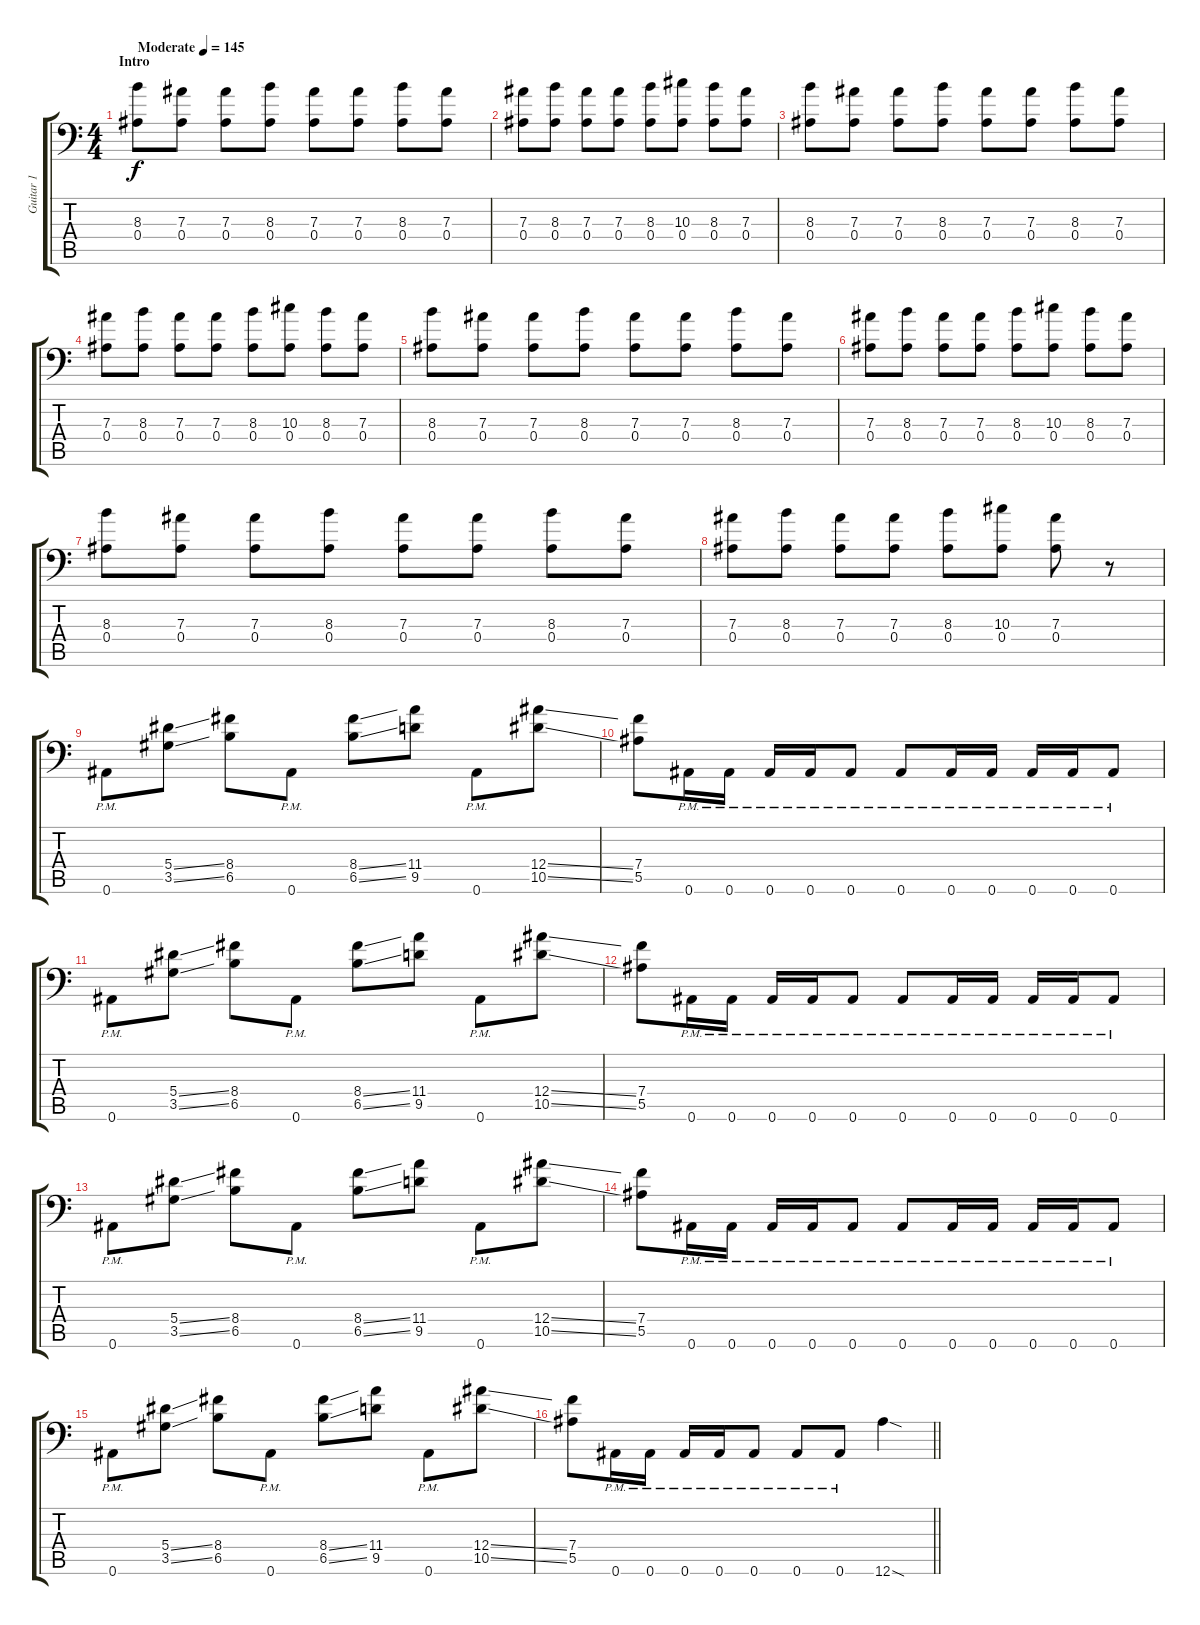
\track ("Guitar 1" "Guitar 1") {instrument distortionguitar}
\staff {score tabs}
\tuning (C4 G3 Eb3 Bb2 F2 Bb1) {hide}
\ts (4 4)
\section ("" "Intro")
\tempo (145 "Moderate")
\clef f4
\ks c
(8.3 0.4).8{dy f balance 8 instrument distortionguitar} (7.3 0.4).8 (7.3 0.4).8 (8.3 0.4).8 (7.3 0.4).8 (7.3 0.4).8 (8.3 0.4).8 (7.3 0.4).8 |
(7.3 0.4).8 (8.3 0.4).8 (7.3 0.4).8 (7.3 0.4).8 (8.3 0.4).8 (10.3 0.4).8 (8.3 0.4).8 (7.3 0.4).8 |
(8.3 0.4).8 (7.3 0.4).8 (7.3 0.4).8 (8.3 0.4).8 (7.3 0.4).8 (7.3 0.4).8 (8.3 0.4).8 (7.3 0.4).8 |
(7.3 0.4).8 (8.3 0.4).8 (7.3 0.4).8 (7.3 0.4).8 (8.3 0.4).8 (10.3 0.4).8 (8.3 0.4).8 (7.3 0.4).8 |
(8.3 0.4).8 (7.3 0.4).8 (7.3 0.4).8 (8.3 0.4).8 (7.3 0.4).8 (7.3 0.4).8 (8.3 0.4).8 (7.3 0.4).8 |
(7.3 0.4).8 (8.3 0.4).8 (7.3 0.4).8 (7.3 0.4).8 (8.3 0.4).8 (10.3 0.4).8 (8.3 0.4).8 (7.3 0.4).8 |
(8.3 0.4).8 (7.3 0.4).8 (7.3 0.4).8 (8.3 0.4).8 (7.3 0.4).8 (7.3 0.4).8 (8.3 0.4).8 (7.3 0.4).8 |
(7.3 0.4).8 (8.3 0.4).8 (7.3 0.4).8 (7.3 0.4).8 (8.3 0.4).8 (10.3 0.4).8 (7.3 0.4).8 r.8 |
0.6{pm}.8{balance 0} (5.4{ss} 3.5{ss}).8 (8.4 6.5).8 0.6{pm}.8 (8.4{ss} 6.5{ss}).8 (11.4 9.5).8 0.6{pm}.8 (12.4{ss} 10.5{ss}).8 |
(7.4 5.5).8 0.6{pm}.16 0.6{pm}.16 0.6{pm}.16 0.6{pm}.16 0.6{pm}.8 0.6{pm}.8 0.6{pm}.16 0.6{pm}.16 0.6{pm}.16 0.6{pm}.16 0.6{pm}.8 |
0.6{pm}.8 (5.4{ss} 3.5{ss}).8 (8.4 6.5).8 0.6{pm}.8 (8.4{ss} 6.5{ss}).8 (11.4 9.5).8 0.6{pm}.8 (12.4{ss} 10.5{ss}).8 |
(7.4 5.5).8 0.6{pm}.16 0.6{pm}.16 0.6{pm}.16 0.6{pm}.16 0.6{pm}.8 0.6{pm}.8 0.6{pm}.16 0.6{pm}.16 0.6{pm}.16 0.6{pm}.16 0.6{pm}.8 |
0.6{pm}.8 (5.4{ss} 3.5{ss}).8 (8.4 6.5).8 0.6{pm}.8 (8.4{ss} 6.5{ss}).8 (11.4 9.5).8 0.6{pm}.8 (12.4{ss} 10.5{ss}).8 |
(7.4 5.5).8 0.6{pm}.16 0.6{pm}.16 0.6{pm}.16 0.6{pm}.16 0.6{pm}.8 0.6{pm}.8 0.6{pm}.16 0.6{pm}.16 0.6{pm}.16 0.6{pm}.16 0.6{pm}.8 |
0.6{pm}.8 (5.4{ss} 3.5{ss}).8 (8.4 6.5).8 0.6{pm}.8 (8.4{ss} 6.5{ss}).8 (11.4 9.5).8 0.6{pm}.8 (12.4{ss} 10.5{ss}).8 |
\barLineRight lightlight
(7.4 5.5).8 0.6{pm}.16 0.6{pm}.16 0.6{pm}.16 0.6{pm}.16 0.6{pm}.8 0.6{pm}.8 0.6{pm}.8 12.6{sod}.4
